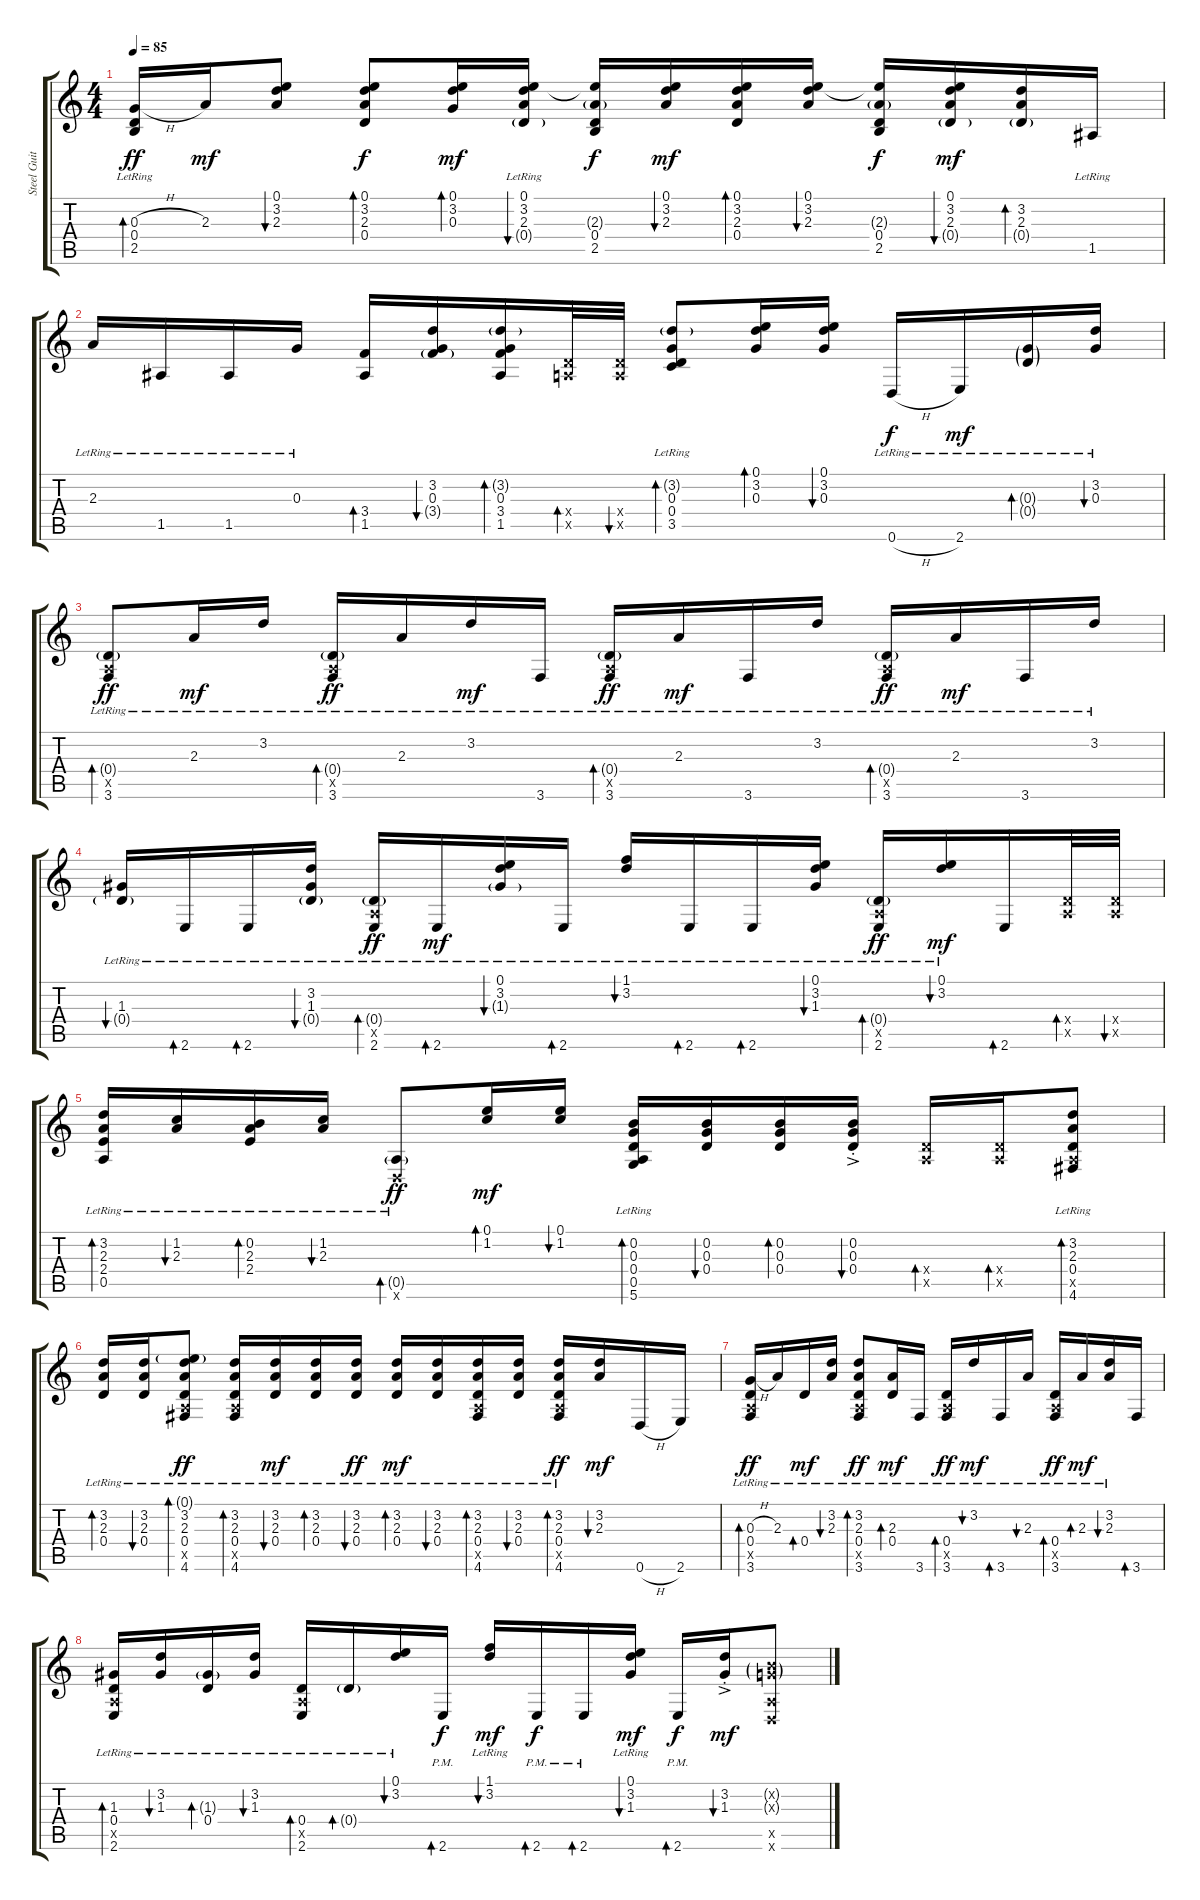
\track ("Steel Guitar" "Steel Guit") {instrument acousticguitarsteel}
\staff {score tabs}
\tuning (E4 B3 G3 D3 A2 D2) {hide}
\ts (4 4)
\tempo 85
\clef g2
\ks c
(0.3{h} 0.4{lr} 2.5{lr}).16{bd 30 dy ff} 2.3.16{dy mf} (0.1 3.2 2.3).8{bu 30} (0.1 3.2 2.3 0.4).8{bd 30 dy f} (0.1 3.2 0.3).16{bd 30 dy mf} (0.1 3.2{lr} 2.3{lr} 0.4{g}).16{bu 30} (0.1{t} 2.3{g} 0.4 2.5).16{dy f} (0.1 3.2 2.3).16{bu 30 dy mf} (0.1 3.2 2.3 0.4).16{bd 30} (0.1 3.2 2.3).16{bu 30} (0.1{t} 2.3{g} 0.4 2.5).16{dy f} (0.1 3.2 2.3 0.4{g}).16{bu 30 dy mf} (3.2 2.3 0.4{g}).16{bd 30} 1.5{lr}.16 |
2.3{lr}.16 1.5{lr}.16 1.5{lr}.16 0.3{lr}.16 (3.4 1.5).16{bd 30} (3.2 0.3 3.4{g}).16{bu 30} (3.2{g} 0.3 3.4 1.5).16{bd 30} (0.4{x} 0.5{x}).32{bd 30} (0.4{x} 0.5{x}).32{bu 30} (3.2{g lr} 0.3{lr} 0.4{lr} 3.5{lr}).8{bd 30} (0.1 3.2 0.3).16{bd 30} (0.1 3.2 0.3).16{bu 30} 0.6{h lr}.16{dy f} 2.6{lr}.16{dy mf} (0.3{g lr} 0.4{g lr}).16{bd 30} (3.2{lr} 0.3{lr}).16{bu 30} |
(0.4{g lr} 0.5{x} 3.6{lr}).8{bd 30 dy ff} 2.3{lr}.16{dy mf} 3.2{lr}.16 (0.4{g lr} 0.5{x} 3.6{lr}).16{bd 30 dy ff} 2.3{lr}.16 3.2{lr}.16{dy mf} 3.6{lr}.16 (0.4{g lr} 0.5{x} 3.6{lr}).16{bd 30 dy ff} 2.3{lr}.16{dy mf} 3.6{lr}.16 3.2{lr}.16 (0.4{g lr} 0.5{x} 3.6{lr}).16{bd 30 dy ff} 2.3{lr}.16{dy mf} 3.6{lr}.16 3.2{lr}.16 |
(1.3{lr} 0.4{g lr}).16{bu 30} 2.6{lr}.16{bd 30} 2.6{lr}.16{bd 30} (3.2{lr} 1.3{lr} 0.4{g}).16{bu 30} (0.4{g lr} 0.5{x} 2.6{lr}).16{bd 30 dy ff} 2.6{lr}.16{bd 30 dy mf} (0.1{lr} 3.2{lr} 1.3{g lr}).16{bu 30} 2.6{lr}.16{bd 30} (1.1{lr} 3.2{lr}).16{bu 30} 2.6{lr}.16{bd 30} 2.6{lr}.16{bd 30} (0.1{lr} 3.2{lr} 1.3{lr}).16{bu 30} (0.4{g lr} 0.5{x} 2.6{lr}).16{bd 30 dy ff} (0.1{lr} 3.2{lr}).16{bu 30 dy mf} 2.6.16{bd 30} (0.4{x} 0.5{x}).32{bd 30} (0.4{x} 0.5{x}).32{bu 30} |
(3.2{lr} 2.3{lr} 2.4{lr} 0.5{lr}).16{bd 30} (1.2{lr} 2.3{lr}).16{bu 30} (0.2{lr} 2.3{lr} 2.4{lr}).16{bd 30} (1.2{lr} 2.3{lr}).16{bu 30} (0.5{g lr} 0.6{x}).8{bd 30 dy ff} (0.1 1.2).16{bd 30 dy mf} (0.1 1.2).16{bu 30} (0.2 0.3 0.4 0.5 5.6{lr}).16{bd 30} (0.2 0.3 0.4).16{bu 30} (0.2 0.3 0.4).16{bd 30} (0.2{ac st} 0.3{ac st} 0.4{ac st}).16{bu 30} (0.4{x} 0.5{x}).16{bd 30} (0.4{x} 0.5{x}).16{bd 30} (3.2{lr} 2.3{lr} 0.4{lr} 0.5{x} 4.6{lr}).8{bd 30} |
(3.2{lr} 2.3{lr} 0.4{lr}).16{bd 30} (3.2{lr} 2.3{lr} 0.4{lr}).16{bu 30} (0.1{g lr} 3.2{lr} 2.3{lr} 0.4{lr} 0.5{x} 4.6{lr}).8{bd 30 dy ff} (3.2{lr} 2.3{lr} 0.4{lr} 0.5{x} 4.6{lr}).16{bd 30} (3.2{lr} 2.3{lr} 0.4{lr}).16{bu 30 dy mf} (3.2{lr} 2.3{lr} 0.4{lr}).16{bd 30} (3.2{lr} 2.3{lr} 0.4{lr}).16{bu 30 dy ff} (3.2{lr} 2.3{lr} 0.4{lr}).16{bd 30 dy mf} (3.2{lr} 2.3{lr} 0.4{lr}).16{bu 30} (3.2{lr} 2.3{lr} 0.4{lr} 0.5{x} 4.6{lr}).16{bd 30} (3.2{lr} 2.3{lr} 0.4{lr}).16{bu 30} (3.2{lr} 2.3{lr} 0.4{lr} 0.5{x} 4.6{lr}).16{bd 30 dy ff} (3.2 2.3).16{bu 30 dy mf} 0.6{h}.16 2.6.16 |
(0.3{h lr} 0.4 0.5{x} 3.6{lr}).16{bd 30 dy ff} 2.3{lr}.16 0.4{lr}.16{bd 30 dy mf} (3.2{lr} 2.3).16{bu 30} (3.2 2.3 0.4{lr} 0.5{x} 3.6{lr}).8{bd 30 dy ff} (2.3{lr} 0.4{lr}).16{bd 30 dy mf} 3.6{lr}.16 (0.4{lr} 0.5{x} 3.6{lr}).16{bd 30 dy ff} 3.2{lr}.16{bu 30 dy mf} 3.6{lr}.16{bd 30} 2.3{lr}.16{bu 30} (0.4{lr} 0.5{x} 3.6{lr}).16{bd 30 dy ff} 2.3{lr}.16{bd 30 dy mf} (3.2{lr} 2.3).16{bu 30} 3.6.16{bd 30} |
(1.3{lr} 0.4{lr} 0.5{x} 2.6{lr}).16{bd 30} (3.2{lr} 1.3{lr}).16{bu 30} (1.3{g lr} 0.4{lr}).16{bd 30} (3.2{lr} 1.3{lr}).16{bu 30} (0.4{lr} 0.5{x} 2.6{lr}).16{bd 30} 0.4{g lr}.16{bd 30} (0.1{lr} 3.2{lr}).16{bu 30} 2.6{pm}.16{bd 30 dy f} (1.1{lr} 3.2{lr}).16{bu 30 dy mf} 2.6{pm}.16{bd 30 dy f} 2.6{pm}.16{bd 30} (0.1{lr} 3.2{lr} 1.3{lr}).16{bu 30 dy mf} 2.6{pm}.16{bd 30 dy f} (3.2{ac st} 1.3{ac st}).16{bu 30 dy mf} (0.2{g x} 0.3{g x} 0.5{x} 0.6{x}).8
